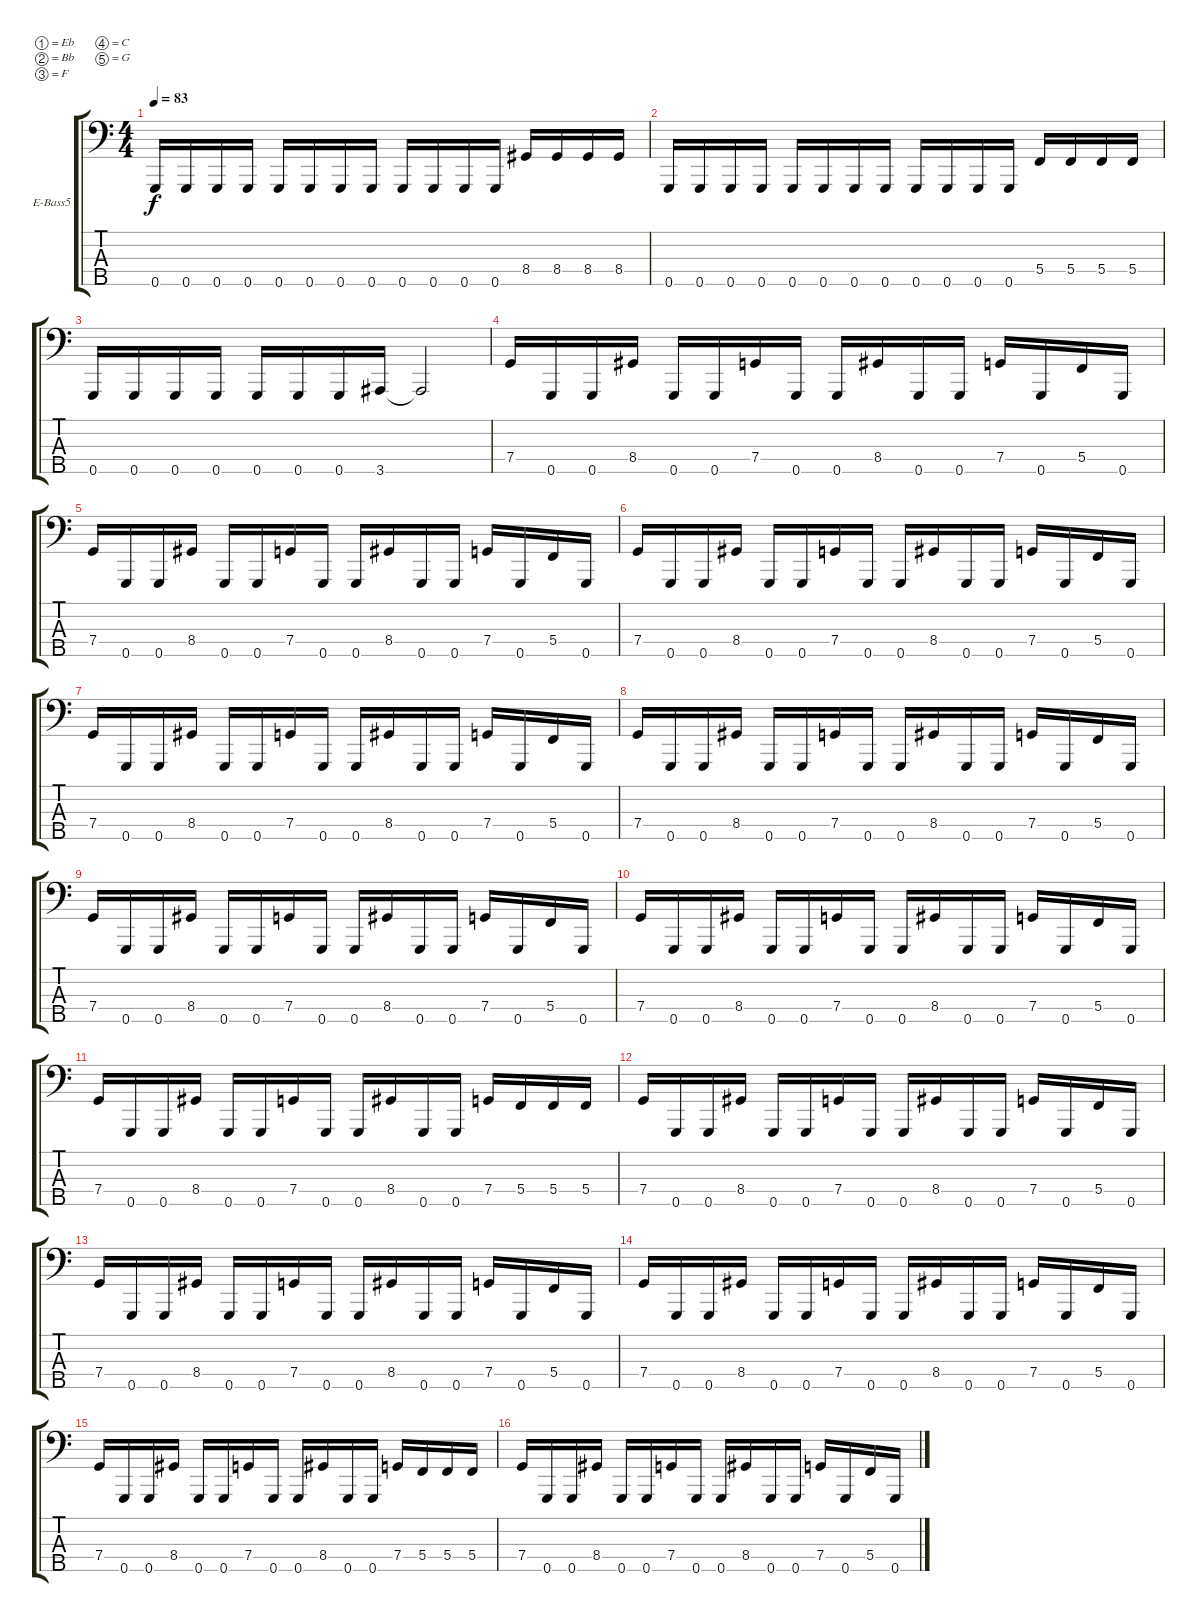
\defaultSystemsLayout 4
\bracketExtendMode groupsimilarinstruments
\firstSystemTrackNameOrientation horizontal
\otherSystemsTrackNameOrientation horizontal
\track ("Bass" "E-Bass5") {instrument electricbassfinger}
\staff {score tabs}
\tuning (Eb2 Bb1 F1 C1 G0)
\ts (4 4)
\tempo 83
\clef f4
\ks c
0.5.16{dy f} 0.5.16 0.5.16 0.5.16 0.5.16 0.5.16 0.5.16 0.5.16 0.5.16 0.5.16 0.5.16 0.5.16 8.4.16 8.4.16 8.4.16 8.4.16 |
0.5.16 0.5.16 0.5.16 0.5.16 0.5.16 0.5.16 0.5.16 0.5.16 0.5.16 0.5.16 0.5.16 0.5.16 5.4.16 5.4.16 5.4.16 5.4.16 |
0.5.16 0.5.16 0.5.16 0.5.16 0.5.16 0.5.16 0.5.16 3.5.16 3.5{t}.2 |
7.4.16 0.5.16 0.5.16 8.4.16 0.5.16 0.5.16 7.4.16 0.5.16 0.5.16 8.4.16 0.5.16 0.5.16 7.4.16 0.5.16 5.4.16 0.5.16 |
7.4.16 0.5.16 0.5.16 8.4.16 0.5.16 0.5.16 7.4.16 0.5.16 0.5.16 8.4.16 0.5.16 0.5.16 7.4.16 0.5.16 5.4.16 0.5.16 |
7.4.16 0.5.16 0.5.16 8.4.16 0.5.16 0.5.16 7.4.16 0.5.16 0.5.16 8.4.16 0.5.16 0.5.16 7.4.16 0.5.16 5.4.16 0.5.16 |
7.4.16 0.5.16 0.5.16 8.4.16 0.5.16 0.5.16 7.4.16 0.5.16 0.5.16 8.4.16 0.5.16 0.5.16 7.4.16 0.5.16 5.4.16 0.5.16 |
7.4.16 0.5.16 0.5.16 8.4.16 0.5.16 0.5.16 7.4.16 0.5.16 0.5.16 8.4.16 0.5.16 0.5.16 7.4.16 0.5.16 5.4.16 0.5.16 |
7.4.16 0.5.16 0.5.16 8.4.16 0.5.16 0.5.16 7.4.16 0.5.16 0.5.16 8.4.16 0.5.16 0.5.16 7.4.16 0.5.16 5.4.16 0.5.16 |
7.4.16 0.5.16 0.5.16 8.4.16 0.5.16 0.5.16 7.4.16 0.5.16 0.5.16 8.4.16 0.5.16 0.5.16 7.4.16 0.5.16 5.4.16 0.5.16 |
7.4.16 0.5.16 0.5.16 8.4.16 0.5.16 0.5.16 7.4.16 0.5.16 0.5.16 8.4.16 0.5.16 0.5.16 7.4.16 5.4.16 5.4.16 5.4.16 |
7.4.16 0.5.16 0.5.16 8.4.16 0.5.16 0.5.16 7.4.16 0.5.16 0.5.16 8.4.16 0.5.16 0.5.16 7.4.16 0.5.16 5.4.16 0.5.16 |
7.4.16 0.5.16 0.5.16 8.4.16 0.5.16 0.5.16 7.4.16 0.5.16 0.5.16 8.4.16 0.5.16 0.5.16 7.4.16 0.5.16 5.4.16 0.5.16 |
7.4.16 0.5.16 0.5.16 8.4.16 0.5.16 0.5.16 7.4.16 0.5.16 0.5.16 8.4.16 0.5.16 0.5.16 7.4.16 0.5.16 5.4.16 0.5.16 |
7.4.16 0.5.16 0.5.16 8.4.16 0.5.16 0.5.16 7.4.16 0.5.16 0.5.16 8.4.16 0.5.16 0.5.16 7.4.16 5.4.16 5.4.16 5.4.16 |
7.4.16 0.5.16 0.5.16 8.4.16 0.5.16 0.5.16 7.4.16 0.5.16 0.5.16 8.4.16 0.5.16 0.5.16 7.4.16 0.5.16 5.4.16 0.5.16
